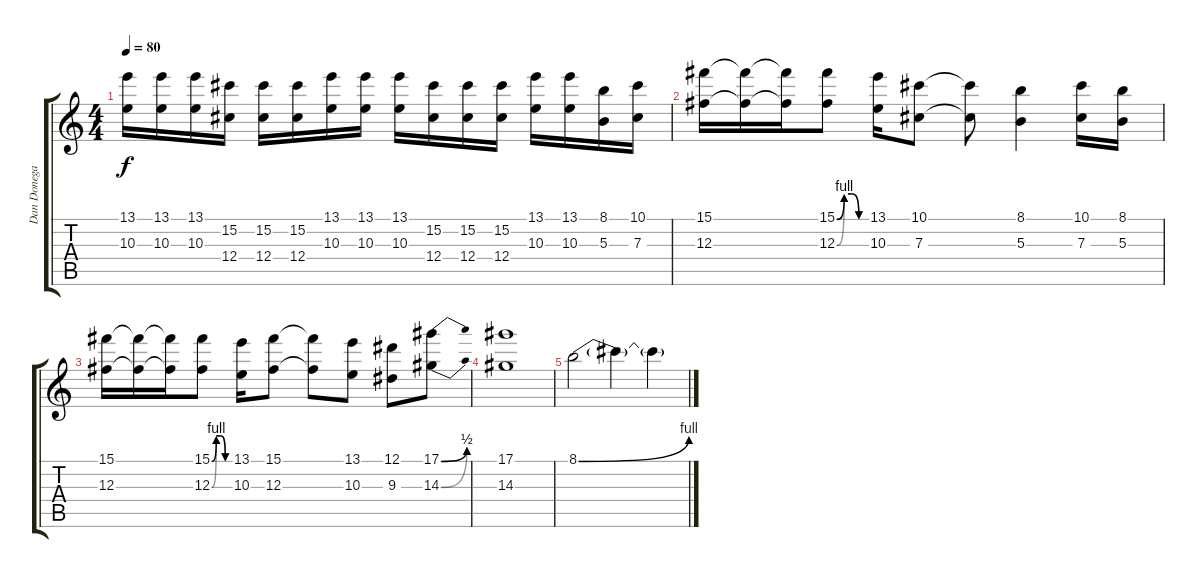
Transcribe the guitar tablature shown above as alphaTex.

\track ("Dan Donegan (Guitar 2)" "Dan Donega") {instrument distortionguitar}
\staff {score tabs}
\tuning (Eb4 Bb3 Gb3 Db3 Ab2 Db2) {hide}
\ts (4 4)
\tempo 80
\clef g2
\ks c
(13.1 10.3).16{dy f} (13.1 10.3).16 (13.1 10.3).16 (15.2 12.4).16 (15.2 12.4).16 (15.2 12.4).16 (13.1 10.3).16 (13.1 10.3).16 (13.1 10.3).16 (15.2 12.4).16 (15.2 12.4).16 (15.2 12.4).16 (13.1 10.3).16 (13.1 10.3).16 (8.1 5.3).16 (10.1 7.3).16 |
(15.1 12.3).16 (15.1{t} 12.3{t}).16 (15.1{t} 12.3{t}).16 (15.1{be (custom 0 0 15 4 30 4 45 0 60 0)} 12.3{be (custom 0 0 15 4 30 4 45 0 60 0)}).8 (13.1 10.3).16 (10.1 7.3).8 (10.1{t} 7.3{t}).8 (8.1 5.3).4 (10.1 7.3).16 (8.1 5.3).16 |
(15.1 12.3).16 (15.1{t} 12.3{t}).16 (15.1{t} 12.3{t}).16 (15.1{be (custom 0 0 15 4 30 4 45 0 60 0)} 12.3{be (custom 0 0 15 4 30 4 45 0 60 0)}).8 (13.1 10.3).16 (15.1 12.3).8 (15.1{t} 12.3{t}).8 (13.1 10.3).8 (12.1 9.3).8 (17.1{be (bend 0 0 60 2)} 14.3{be (bend 0 0 60 2)}).8 |
(17.1 14.3).1 |
8.1{be (bend 0 0 60 4)}.2 8.1{t}.4 8.1{t}.4
